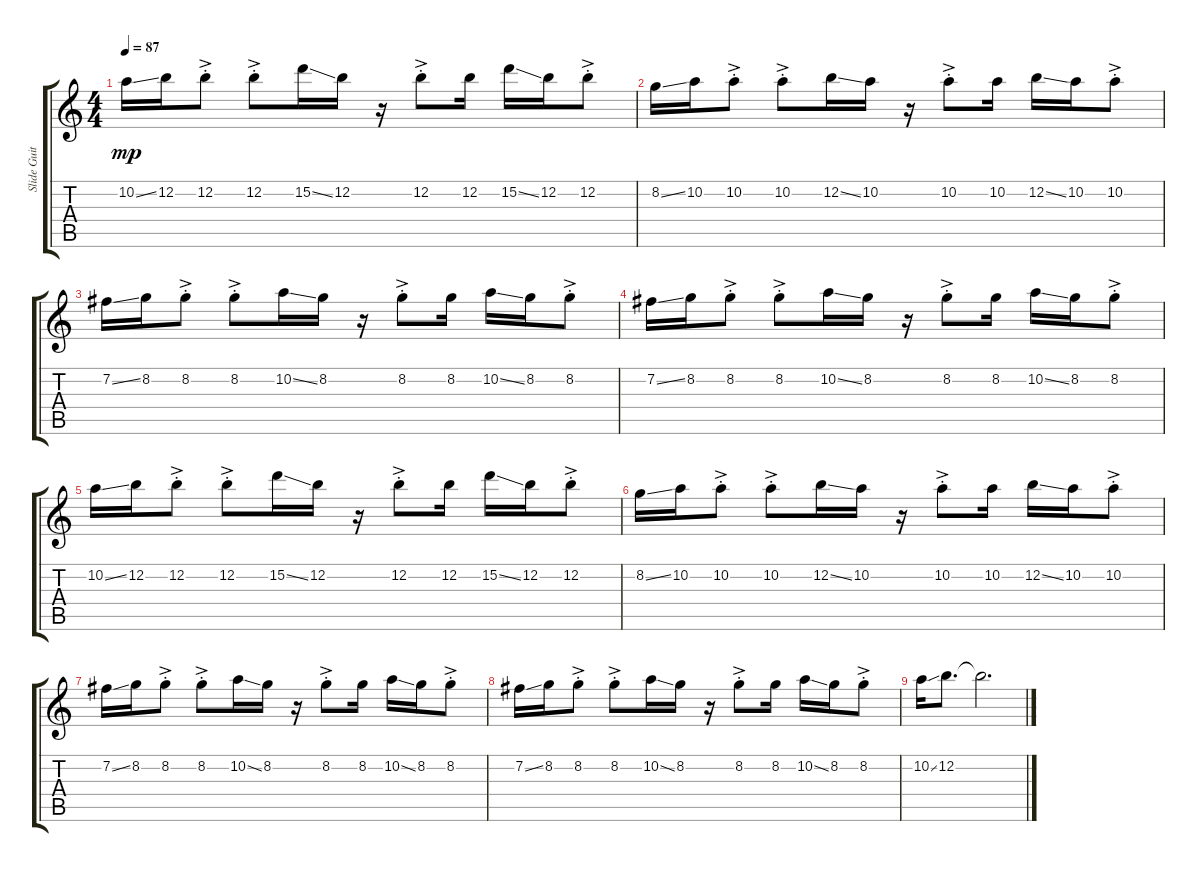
\track ("Slide Guitar 1" "Slide Guit") {instrument acousticguitarsteel}
\staff {score tabs}
\tuning (E4 B3 G3 D3 A2 E2) {hide}
\ts (4 4)
\tempo 87
\clef g2
\ks c
10.2{ss}.16{dy mp} 12.2.16 12.2{ac st}.8 12.2{ac st}.8 15.2{ss}.16 12.2.16 r.16 12.2{ac st}.8 12.2.16 15.2{ss}.16 12.2.16 12.2{ac st}.8 |
8.2{ss}.16 10.2.16 10.2{ac st}.8 10.2{ac st}.8 12.2{ss}.16 10.2.16 r.16 10.2{ac st}.8 10.2.16 12.2{ss}.16 10.2.16 10.2{ac st}.8 |
7.2{ss}.16 8.2.16 8.2{ac st}.8 8.2{ac st}.8 10.2{ss}.16 8.2.16 r.16 8.2{ac st}.8 8.2.16 10.2{ss}.16 8.2.16 8.2{ac st}.8 |
7.2{ss}.16 8.2.16 8.2{ac st}.8 8.2{ac st}.8 10.2{ss}.16 8.2.16 r.16 8.2{ac st}.8 8.2.16 10.2{ss}.16 8.2.16 8.2{ac st}.8 |
10.2{ss}.16 12.2.16 12.2{ac st}.8 12.2{ac st}.8 15.2{ss}.16 12.2.16 r.16 12.2{ac st}.8 12.2.16 15.2{ss}.16 12.2.16 12.2{ac st}.8 |
8.2{ss}.16 10.2.16 10.2{ac st}.8 10.2{ac st}.8 12.2{ss}.16 10.2.16 r.16 10.2{ac st}.8 10.2.16 12.2{ss}.16 10.2.16 10.2{ac st}.8 |
7.2{ss}.16 8.2.16 8.2{ac st}.8 8.2{ac st}.8 10.2{ss}.16 8.2.16 r.16 8.2{ac st}.8 8.2.16 10.2{ss}.16 8.2.16 8.2{ac st}.8 |
7.2{ss}.16 8.2.16 8.2{ac st}.8 8.2{ac st}.8 10.2{ss}.16 8.2.16 r.16 8.2{ac st}.8 8.2.16 10.2{ss}.16 8.2.16 8.2{ac st}.8 |
10.2{ss}.16 12.2.8{d} 12.2{t}.2{d}
